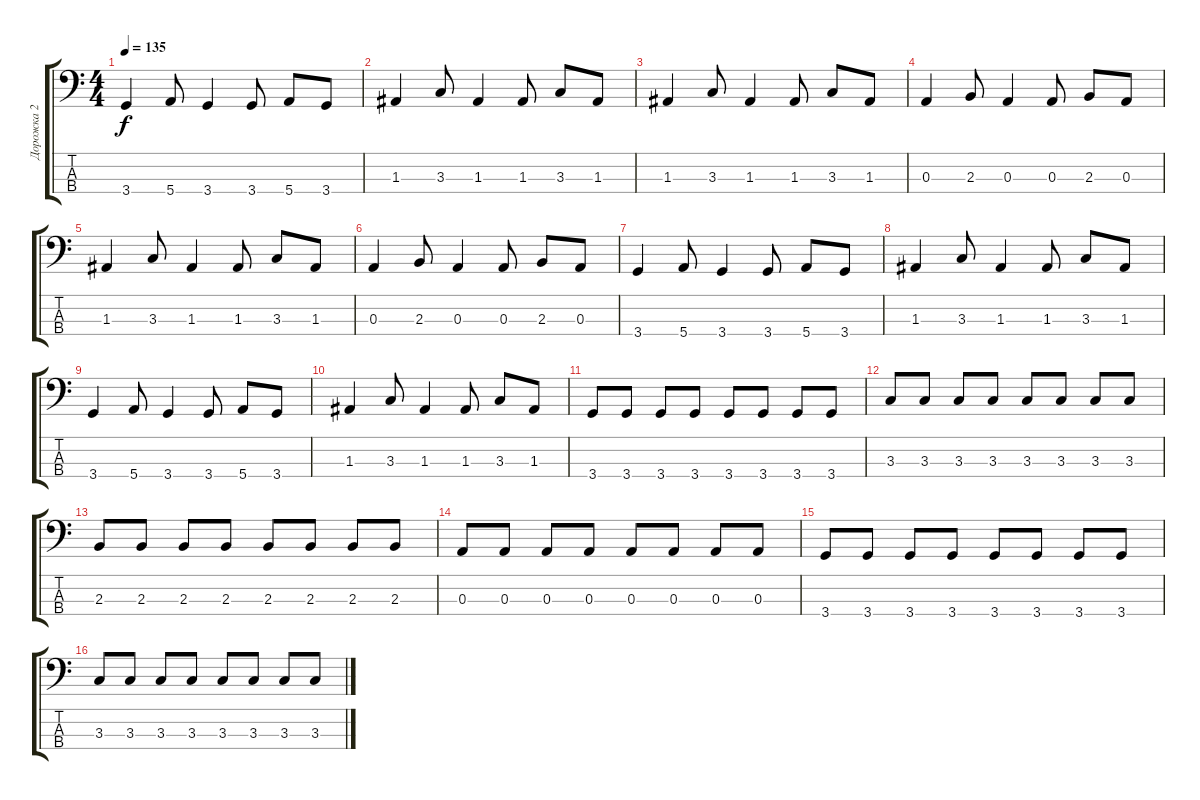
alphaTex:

\track ("Дорожка 2" "Дорожка 2") {instrument electricbassfinger}
\staff {score tabs}
\tuning (G2 D2 A1 E1) {hide}
\ts (4 4)
\tempo 135
\clef f4
\ks c
3.4.4{dy f} 5.4.8 3.4.4 3.4.8 5.4.8 3.4.8 |
1.3.4 3.3.8 1.3.4 1.3.8 3.3.8 1.3.8 |
1.3.4 3.3.8 1.3.4 1.3.8 3.3.8 1.3.8 |
0.3.4 2.3.8 0.3.4 0.3.8 2.3.8 0.3.8 |
1.3.4 3.3.8 1.3.4 1.3.8 3.3.8 1.3.8 |
0.3.4 2.3.8 0.3.4 0.3.8 2.3.8 0.3.8 |
3.4.4 5.4.8 3.4.4 3.4.8 5.4.8 3.4.8 |
1.3.4 3.3.8 1.3.4 1.3.8 3.3.8 1.3.8 |
3.4.4 5.4.8 3.4.4 3.4.8 5.4.8 3.4.8 |
1.3.4 3.3.8 1.3.4 1.3.8 3.3.8 1.3.8 |
3.4.8 3.4.8 3.4.8 3.4.8 3.4.8 3.4.8 3.4.8 3.4.8 |
3.3.8 3.3.8 3.3.8 3.3.8 3.3.8 3.3.8 3.3.8 3.3.8 |
2.3.8 2.3.8 2.3.8 2.3.8 2.3.8 2.3.8 2.3.8 2.3.8 |
0.3.8 0.3.8 0.3.8 0.3.8 0.3.8 0.3.8 0.3.8 0.3.8 |
3.4.8 3.4.8 3.4.8 3.4.8 3.4.8 3.4.8 3.4.8 3.4.8 |
3.3.8 3.3.8 3.3.8 3.3.8 3.3.8 3.3.8 3.3.8 3.3.8
